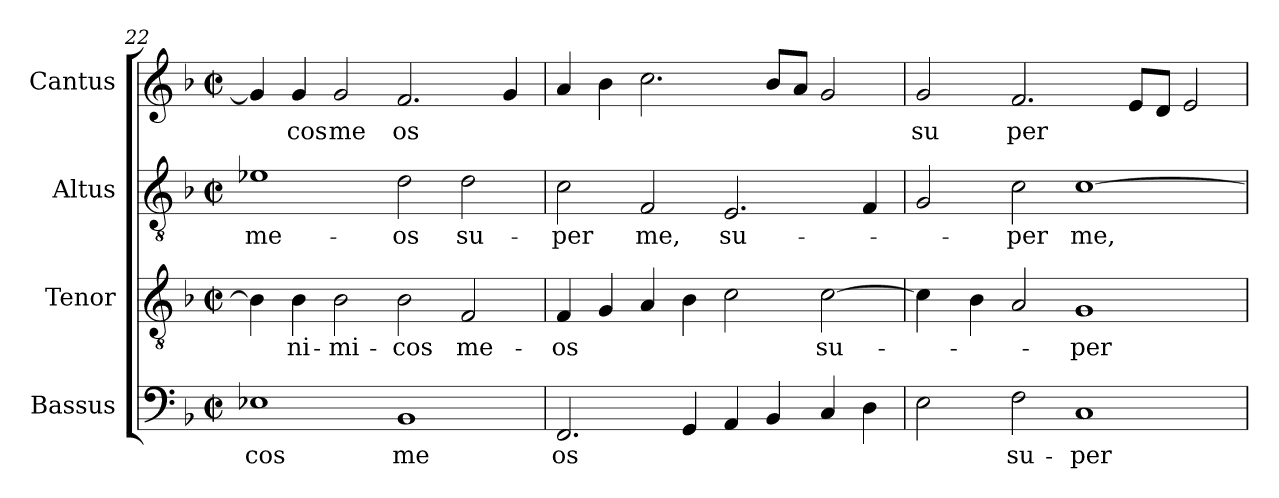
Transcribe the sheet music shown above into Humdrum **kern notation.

**kern	**text	**kern	**text	**kern	**text	**kern	**text
*part4	*part4	*part3	*part3	*part2	*part2	*part1	*part1
*staff4	*staff4	*staff3	*staff3	*staff2	*staff2	*staff1	*staff1
*I"Bassus	*	*I"Tenor	*	*I"Altus	*	*I"Cantus	*
*clefF4	*	*clefGv2	*	*clefGv2	*	*clefG2	*
*k[b-]	*	*k[b-]	*	*k[b-]	*	*k[b-]	*
*F:	*	*F:	*	*F:	*	*F:	*
*M2/2	*	*M2/2	*	*M2/2	*	*M2/2	*
*met(c|)	*	*met(c|)	*	*met(c|)	*	*met(c|)	*
=22	=22	=22	=22	=22	=22	=22	=22
!	!LO:LY:b:cj	!	!	!	!LO:LY:b:cj	!	!
1E-X	cos	4B-\]	.	1e-X	me-	4g/]	.
!	!	!	!LO:LY:b:cj	!	!	!	!LO:LY:b:cj
.	.	4B-\	-ni-	.	.	4g/	cos
!	!	!	!LO:LY:b:cj	!	!	!	!LO:LY:b:cj
.	.	2B-\	-mi-	.	.	2g/	me
!	!LO:LY:b:cj	!	!LO:LY:b:cj	!	!LO:LY:b:cj	!	!LO:LY:b:cj
1BB-	me	2B-\	-cos	2d\	-os	2.f/	os
!	!	!	!LO:LY:b:cj	!	!LO:LY:b:cj	!	!
.	.	2F/	me-	2d\	su-	.	.
.	.	.	.	.	.	4g/	.
=23	=23	=23	=23	=23	=23	=23	=23
!	!LO:LY:b:cj	!	!LO:LY:b:cj	!	!LO:LY:b:cj	!	!
2.FF/	os	4F/	-os	2c\	-per	4a/	.
.	.	4G/	.	.	.	4b-\	.
!	!	!	!	!	!LO:LY:b:cj	!	!
.	.	4A/	.	2F/	me,	2.cc\	.
4GG/	.	4B-\	.	.	.	.	.
!	!	!	!	!	!LO:LY:b:cj	!	!
4AA/	.	2c\	.	2.E/	su-	.	.
4BB-/	.	.	.	.	.	8b-/L	.
.	.	.	.	.	.	8a/J	.
!	!	!	!LO:LY:b:cj	!	!	!	!
4C/	.	[<2c\	su-	.	.	2g/	.
4D\	.	.	.	4F/	.	.	.
!!LO:PB:g=z
=24	=24	=24	=24	=24	=24	=24	=24
!	!	!	!	!	!	!	!LO:LY:b:cj
*	*	*	*	*^	*	*	*
2E\	.	4c\]	.	2G/	16ryy	.	2g/	su
.	.	.	.	.	1ryy	.	.	.
.	.	4B-\	.	.	.	.	.	.
!	!LO:LY:b:cj	!	!	!	!	!LO:LY:b:cj	!	!LO:LY:b
2F\	su-	2A/	.	2c\	.	-per	2.f/	per
!	!LO:LY:b:cj	!	!LO:LY:b:cj	!	!	!LO:LY:b:cj	!	!
1C	-per	1G	-per	[>1c	.	me,	.	.
.	.	.	.	.	2...ryy	.	.	.
.	.	.	.	.	.	.	8e/L	.
.	.	.	.	.	.	.	8d/J	.
.	.	.	.	.	.	.	2e/	.
*	*	*	*	*v	*v	*	*	*
=	=	=	=	=	=	=	=
*-	*-	*-	*-	*-	*-	*-	*-
